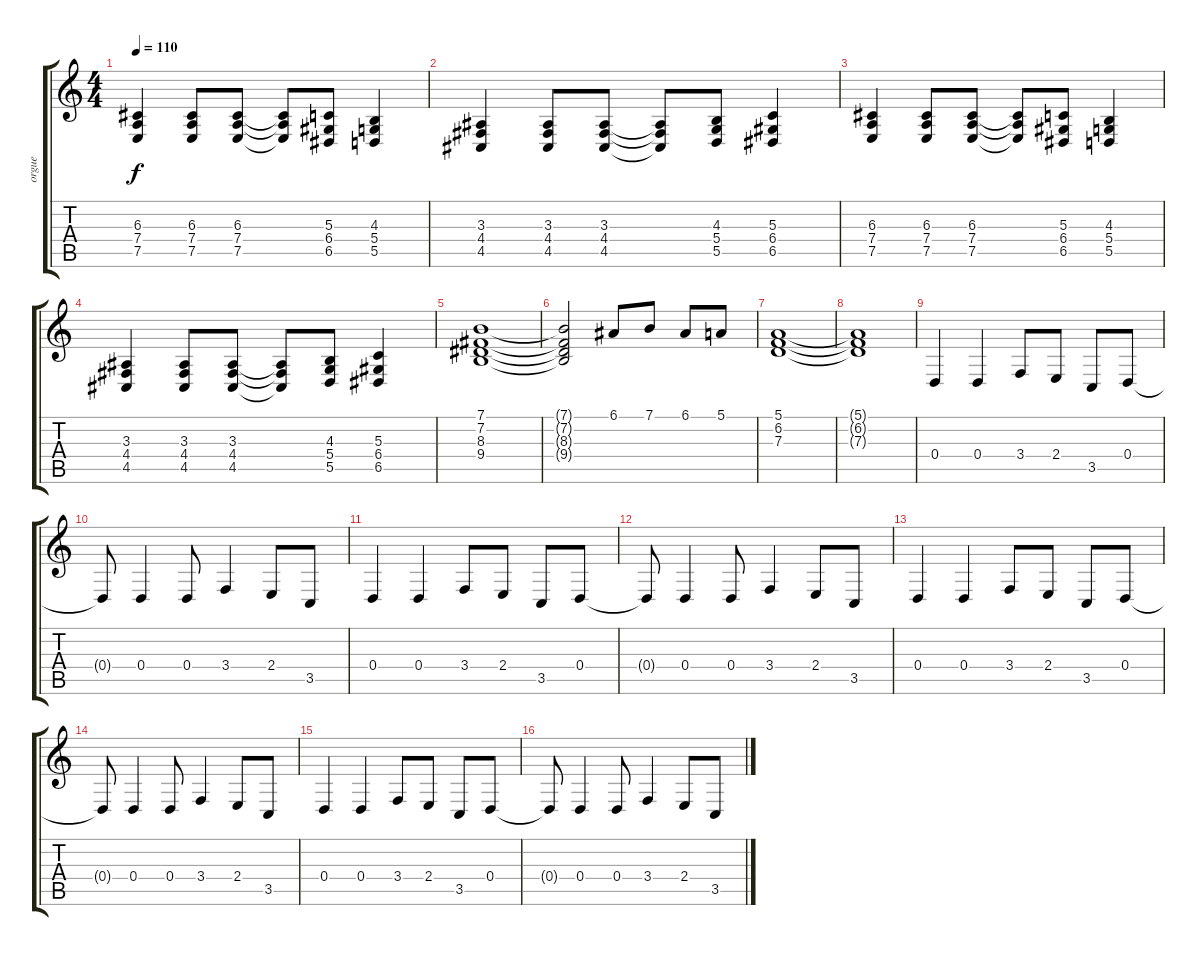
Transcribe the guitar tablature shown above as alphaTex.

\track ("orgue" "orgue") {instrument drawbarorgan}
\staff {score tabs}
\tuning (E4 B3 G3 D3 A2 E2) {hide}
\ts (4 4)
\tempo 110
\clef g2
\ks c
(6.3 7.4 7.5).4{dy f} (6.3 7.4 7.5).8 (6.3 7.4 7.5).8 (6.3{t} 7.4{t} 7.5{t}).8 (5.3 6.4 6.5).8 (4.3 5.4 5.5).4 |
(3.3 4.4 4.5).4 (3.3 4.4 4.5).8 (3.3 4.4 4.5).8 (3.3{t} 4.4{t} 4.5{t}).8 (4.3 5.4 5.5).8 (5.3 6.4 6.5).4 |
(6.3 7.4 7.5).4 (6.3 7.4 7.5).8 (6.3 7.4 7.5).8 (6.3{t} 7.4{t} 7.5{t}).8 (5.3 6.4 6.5).8 (4.3 5.4 5.5).4 |
(3.3 4.4 4.5).4 (3.3 4.4 4.5).8 (3.3 4.4 4.5).8 (3.3{t} 4.4{t} 4.5{t}).8 (4.3 5.4 5.5).8 (5.3 6.4 6.5).4 |
(7.1 7.2 8.3 9.4).1 |
(7.1{t} 7.2{t} 8.3{t} 9.4{t}).2 6.1.8 7.1.8 6.1.8 5.1.8 |
(5.1 6.2 7.3).1 |
(5.1{t} 6.2{t} 7.3{t}).1 |
0.4.4 0.4.4 3.4.8 2.4.8 3.5.8 0.4.8 |
0.4{t}.8 0.4.4 0.4.8 3.4.4 2.4.8 3.5.8 |
0.4.4 0.4.4 3.4.8 2.4.8 3.5.8 0.4.8 |
0.4{t}.8 0.4.4 0.4.8 3.4.4 2.4.8 3.5.8 |
0.4.4 0.4.4 3.4.8 2.4.8 3.5.8 0.4.8 |
0.4{t}.8 0.4.4 0.4.8 3.4.4 2.4.8 3.5.8 |
0.4.4 0.4.4 3.4.8 2.4.8 3.5.8 0.4.8 |
0.4{t}.8 0.4.4 0.4.8 3.4.4 2.4.8 3.5.8
